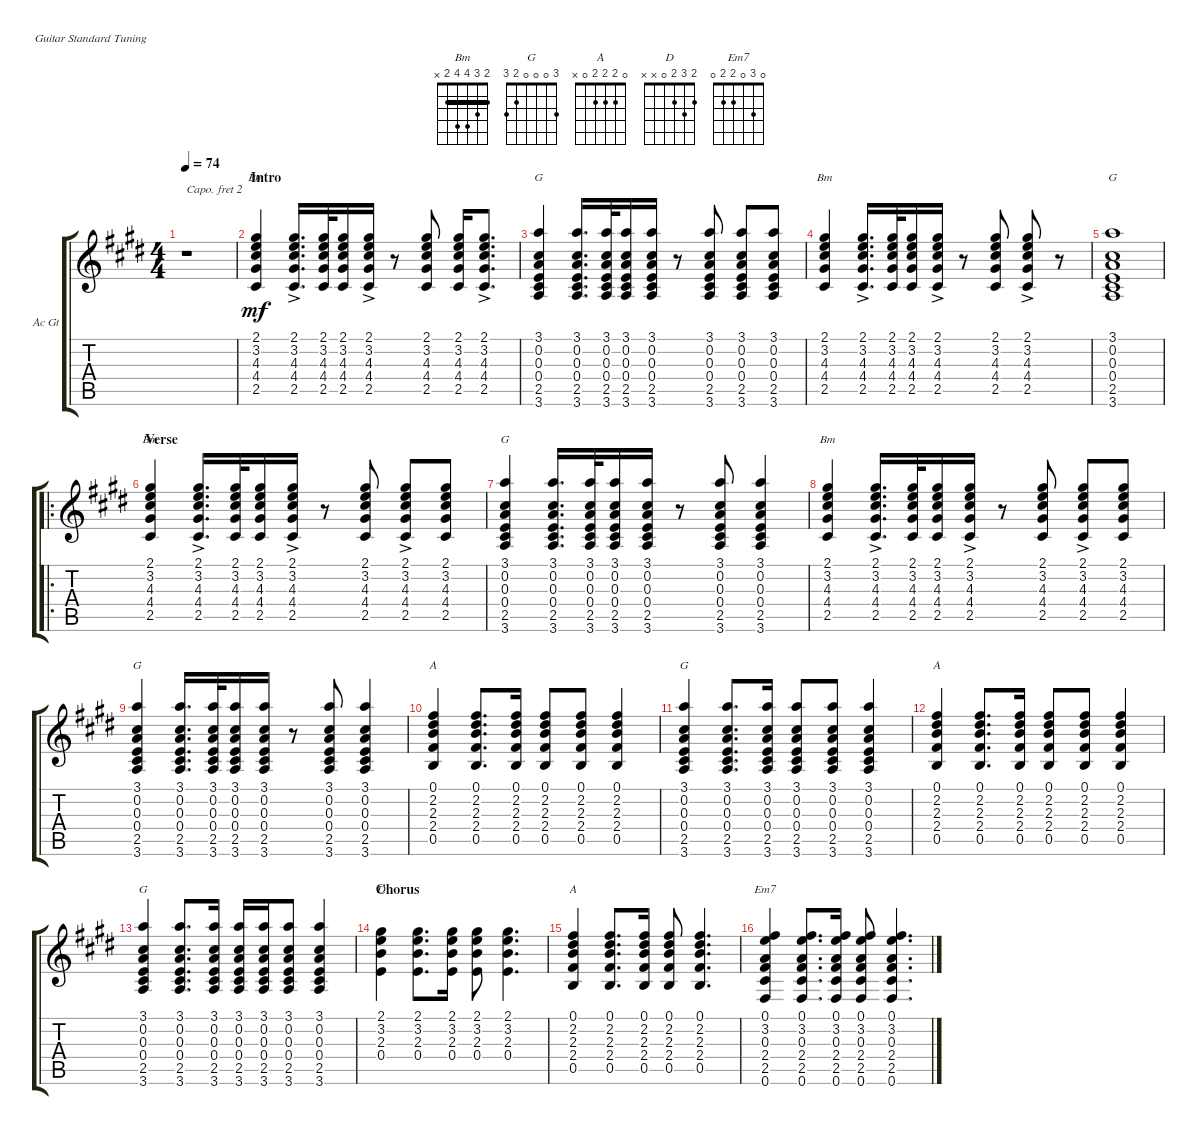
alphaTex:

\bracketExtendMode groupsimilarinstruments
\useSystemSignSeparator
\multiTrackTrackNamePolicy allsystems
\firstSystemTrackNameOrientation horizontal
\otherSystemsTrackNameOrientation horizontal
\track ("Acoustic Guitar" "Ac Gt") {instrument acousticguitarsteel}
\staff {score tabs}
\capo 2
\tuning (E4 B3 G3 D3 A2 E2)
\chord ("Bm" 2 3 4 4 2 x) {barre 2}
\chord ("G" 3 0 0 0 2 3)
\chord ("A" 0 2 2 2 0 x)
\chord ("D" 2 3 2 0 x x)
\chord ("Em7" 0 3 0 2 2 0)
\ts (4 4)
\tempo 74
\clef g2
\scale
0.174632
\ks c#minor
r.1{dy mf instrument acousticguitarsteel} |
\section ("" "Intro")
\scale
0.362451 (2.5 4.4 4.3 3.2 2.1).4{ch "Bm"} (2.5{ac} 4.4 4.3 3.2 2.1).16{d} (2.5 4.4 4.3 3.2 2.1).32 (2.5 4.4 4.3 3.2 2.1).16 (2.5{ac} 4.4 4.3 3.2 2.1).16 r.8 (2.5 4.4 4.3 3.2 2.1).8 (2.5 4.4 4.3 3.2 2.1).16 (2.5{ac} 4.4 4.3 3.2 2.1).8{d} |
\scale
0.461935 (3.6 0.4 0.3 3.1 2.5 0.2).4{ch "G"} (3.6 0.4 0.3 2.5 0.2 3.1).16{d} (3.6 0.4 0.3 2.5 0.2 3.1).32 (3.6 0.4 0.3 2.5 0.2 3.1).16 (3.6 0.4 0.3 2.5 0.2 3.1).16 r.8 (3.6 0.4 0.3 2.5 0.2 3.1).8 (3.6 0.4 0.3 2.5 0.2 3.1).8 (3.6 0.4 0.3 2.5 0.2 3.1).8 |
(2.5 4.4 4.3 3.2 2.1).4{ch "Bm"} (2.5{ac} 4.4 4.3 3.2 2.1).16{d} (2.5 4.4 4.3 3.2 2.1).32 (2.5 4.4 4.3 3.2 2.1).16 (2.5{ac} 4.4 4.3 3.2 2.1).16 r.8 (2.5 4.4 4.3 3.2 2.1).8 (2.5{ac} 4.4 4.3 3.2 2.1).8 r.8 |
(3.6 0.4 0.3 2.5 0.2 3.1).1{ch "G"} |
\ro
\section ("" "Verse")
(2.5 4.4 4.3 3.2 2.1).4{ch "Bm"} (2.5{ac} 4.4 4.3 3.2 2.1).16{d} (2.5 4.4 4.3 3.2 2.1).32 (2.5 4.4 4.3 3.2 2.1).16 (2.5{ac} 4.4 4.3 3.2 2.1).16 r.8 (2.5 4.4 4.3 3.2 2.1).8 (2.5{ac} 4.4 4.3 3.2 2.1).8 (2.5 4.4 4.3 3.2 2.1).8 |
(3.6 0.4 0.3 3.1 2.5 0.2).4{ch "G"} (3.6 0.4 0.3 2.5 0.2 3.1).16{d} (3.6 0.4 0.3 2.5 0.2 3.1).32 (3.6 0.4 0.3 2.5 0.2 3.1).16 (3.6 0.4 0.3 2.5 0.2 3.1).16 r.8 (3.6 0.4 0.3 2.5 0.2 3.1).8 (3.6 0.4 0.3 2.5 0.2 3.1).4 |
(2.5 4.4 4.3 3.2 2.1).4{ch "Bm"} (2.5{ac} 4.4 4.3 3.2 2.1).16{d} (2.5 4.4 4.3 3.2 2.1).32 (2.5 4.4 4.3 3.2 2.1).16 (2.5{ac} 4.4 4.3 3.2 2.1).16 r.8 (2.5 4.4 4.3 3.2 2.1).8 (2.5{ac} 4.4 4.3 3.2 2.1).8 (2.5 4.4 4.3 3.2 2.1).8 |
(3.6 0.4 0.3 3.1 2.5 0.2).4{ch "G"} (3.6 0.4 0.3 2.5 0.2 3.1).16{d} (3.6 0.4 0.3 2.5 0.2 3.1).32 (3.6 0.4 0.3 2.5 0.2 3.1).16 (3.6 0.4 0.3 2.5 0.2 3.1).16 r.8 (3.6 0.4 0.3 2.5 0.2 3.1).8 (3.6 0.4 0.3 2.5 0.2 3.1).4 |
(0.5 2.4 2.3 2.2 0.1).4{ch "A"} (0.5 2.4 2.3 2.2 0.1).8{d} (0.5 2.4 2.3 2.2 0.1).16 (0.5 2.4 2.3 2.2 0.1).8 (0.5 2.4 2.3 2.2 0.1).8 (0.5 2.4 2.3 2.2 0.1).4 |
(3.6 0.4 0.3 0.2 2.5 3.1).4{ch "G"} (3.6 0.4 0.3 0.2 2.5 3.1).8{d} (3.6 0.4 0.3 0.2 2.5 3.1).16 (3.6 0.4 0.3 0.2 2.5 3.1).8 (3.6 0.4 0.3 0.2 2.5 3.1).8 (3.6 0.4 0.3 0.2 2.5 3.1).4 |
(0.5 2.4 2.3 2.2 0.1).4{ch "A"} (0.5 2.4 2.3 2.2 0.1).8{d} (0.5 2.4 2.3 2.2 0.1).16 (0.5 2.4 2.3 2.2 0.1).8 (0.5 2.4 2.3 2.2 0.1).8 (0.5 2.4 2.3 2.2 0.1).4 |
(3.6 0.4 0.3 0.2 2.5 3.1).4{ch "G"} (3.6 0.4 0.3 0.2 2.5 3.1).8{d} (3.6 0.4 0.3 0.2 2.5 3.1).16 (3.6 0.4 0.3 0.2 2.5 3.1).16 (3.6 0.4 0.3 0.2 2.5 3.1).16 (3.6 0.4 0.3 0.2 2.5 3.1).8 (3.6 0.4 0.3 0.2 2.5 3.1).4 |
\section ("" "Chorus")
(0.4 2.3 3.2 2.1).4{ch "D"} (0.4 2.3 3.2 2.1).8{d} (0.4 2.3 3.2 2.1).16 (0.4 2.3 3.2 2.1).8 (0.4 2.3 3.2 2.1).4{d} |
(0.5 2.4 2.3 2.2 0.1).4{ch "A"} (0.5 2.4 2.3 2.2 0.1).8{d} (0.5 2.4 2.3 2.2 0.1).16 (0.5 2.4 2.3 2.2 0.1).8 (0.5 2.4 2.3 2.2 0.1).4{d} |
(0.6 2.5 2.4 0.3 3.2 0.1).4{ch "Em7"} (0.6 2.5 2.4 0.3 3.2 0.1).8{d} (0.6 2.5 2.4 0.3 3.2 0.1).16 (0.6 2.5 2.4 0.3 3.2 0.1).8 (0.6 2.5 2.4 0.3 3.2 0.1).4{d}
